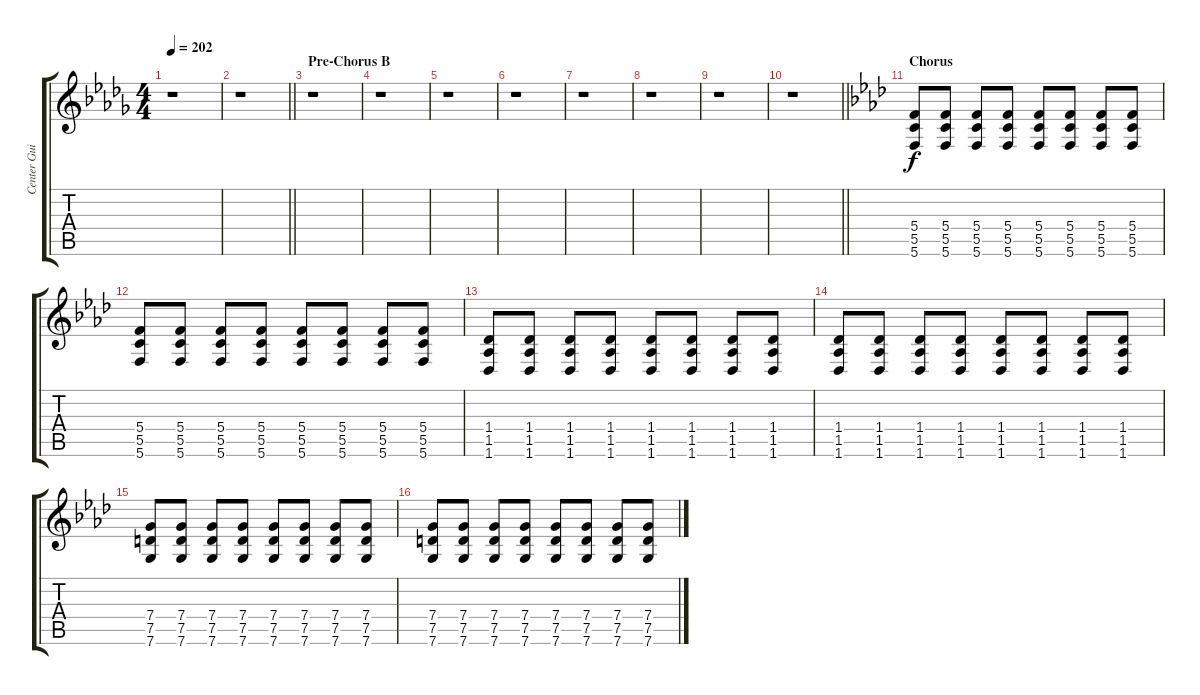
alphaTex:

\track ("Center Guitar" "Center Gui") {instrument overdrivenguitar}
\staff {score tabs}
\tuning (D4 A3 F3 C3 G2 C2) {hide}
\ts (4 4)
\tempo 202
\clef g2
\ks db
r.1{dy f} |
\barLineRight lightlight
r.1 |
\section ("" "Pre-Chorus B")
r.1 |
r.1 |
r.1 |
r.1 |
r.1 |
r.1 |
r.1 |
\barLineRight lightlight
r.1 |
\section ("" "Chorus")
\ks ab
(5.4 5.5 5.6).8 (5.4 5.5 5.6).8 (5.4 5.5 5.6).8 (5.4 5.5 5.6).8 (5.4 5.5 5.6).8 (5.4 5.5 5.6).8 (5.4 5.5 5.6).8 (5.4 5.5 5.6).8 |
(5.4 5.5 5.6).8 (5.4 5.5 5.6).8 (5.4 5.5 5.6).8 (5.4 5.5 5.6).8 (5.4 5.5 5.6).8 (5.4 5.5 5.6).8 (5.4 5.5 5.6).8 (5.4 5.5 5.6).8 |
(1.4 1.5 1.6).8 (1.4 1.5 1.6).8 (1.4 1.5 1.6).8 (1.4 1.5 1.6).8 (1.4 1.5 1.6).8 (1.4 1.5 1.6).8 (1.4 1.5 1.6).8 (1.4 1.5 1.6).8 |
(1.4 1.5 1.6).8 (1.4 1.5 1.6).8 (1.4 1.5 1.6).8 (1.4 1.5 1.6).8 (1.4 1.5 1.6).8 (1.4 1.5 1.6).8 (1.4 1.5 1.6).8 (1.4 1.5 1.6).8 |
(7.4 7.5 7.6).8 (7.4 7.5 7.6).8 (7.4 7.5 7.6).8 (7.4 7.5 7.6).8 (7.4 7.5 7.6).8 (7.4 7.5 7.6).8 (7.4 7.5 7.6).8 (7.4 7.5 7.6).8 |
(7.4 7.5 7.6).8 (7.4 7.5 7.6).8 (7.4 7.5 7.6).8 (7.4 7.5 7.6).8 (7.4 7.5 7.6).8 (7.4 7.5 7.6).8 (7.4 7.5 7.6).8 (7.4 7.5 7.6).8
